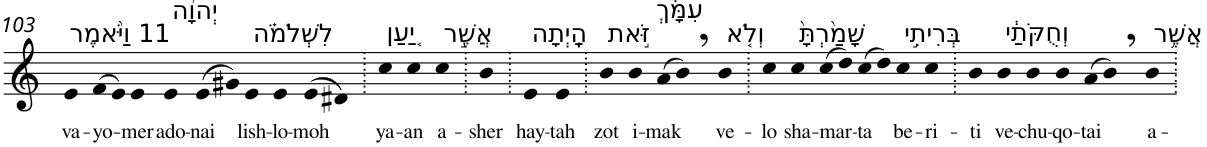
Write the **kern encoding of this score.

**kern	**text
*part1	*part1
*staff1	*staff1
*I"Piano	*
*I'Pno	*
!!LO:PB:g=z
*clefG2	*
*k[]	*
=103	=103
!LO:TX:a:t=11 וַיֹּ֨אמֶר	!
!	!LO:LY:b
4e	va-
!	!LO:LY:b
(>8f	-yo-
8e)	.
!	!LO:LY:b
4e	-mer
!LO:TX:a:t=יְהוָ֜ה	!
!	!LO:LY:b
4e	ado-
!	!LO:LY:b
(>8e	-nai
8g#X)	.
!LO:TX:a:t=לִשְׁלֹמֹ֗ה	!
!	!LO:LY:b
4e	lish-
!	!LO:LY:b
4e	-lo-
!	!LO:LY:b
(>8e	-moh
8d#X)	.
=104.	=104.
!LO:TX:a:t=יַ֚עַן	!
!	!LO:LY:b
4cc	ya-
!	!LO:LY:b
4cc	-an
!LO:TX:a:t=אֲשֶׁ֣ר	!
!	!LO:LY:b
4cc	a-
=105.	=105.
!	!LO:LY:b
4b	-sher
=106.	=106.
!LO:TX:a:t=הָֽיְתָה	!
!	!LO:LY:b
4e	hay-
!	!LO:LY:b
4e	-tah
=107.	=107.
!LO:TX:a:t=זֹּ֣את	!
!	!LO:LY:b
4b	zot
!LO:TX:a:t=עִמָּ֔ךְ	!
!	!LO:LY:b
4b	i-
!	!LO:LY:b
(>8a	-mak
8b,)	.
!LO:TX:a:t=וְלֹ֤א	!
!	!LO:LY:b
4b	ve-
=108.	=108.
!	!LO:LY:b
4cc	-lo
!LO:TX:a:t=שָׁמַ֙רְתָּ֙	!
!	!LO:LY:b
4cc	sha-
!	!LO:LY:b
(>8cc	-mar-
8dd)	.
!	!LO:LY:b
(>8cc	-ta
8dd)	.
!LO:TX:a:t=בְּרִיתִ֣י	!
!	!LO:LY:b
4cc	be-
!	!LO:LY:b
4cc	-ri-
=109.	=109.
!	!LO:LY:b
4b	-ti
!LO:TX:a:t=וְחֻקֹּתַ֔י	!
!	!LO:LY:b
4b	ve-
!	!LO:LY:b
4b	-chu-
!	!LO:LY:b
4b	-qo-
!	!LO:LY:b
(>8a	-tai
8b,)	.
!LO:TX:a:t=אֲשֶׁ֥ר	!
!	!LO:LY:b
4b	a-
=.	=.
*-	*-
